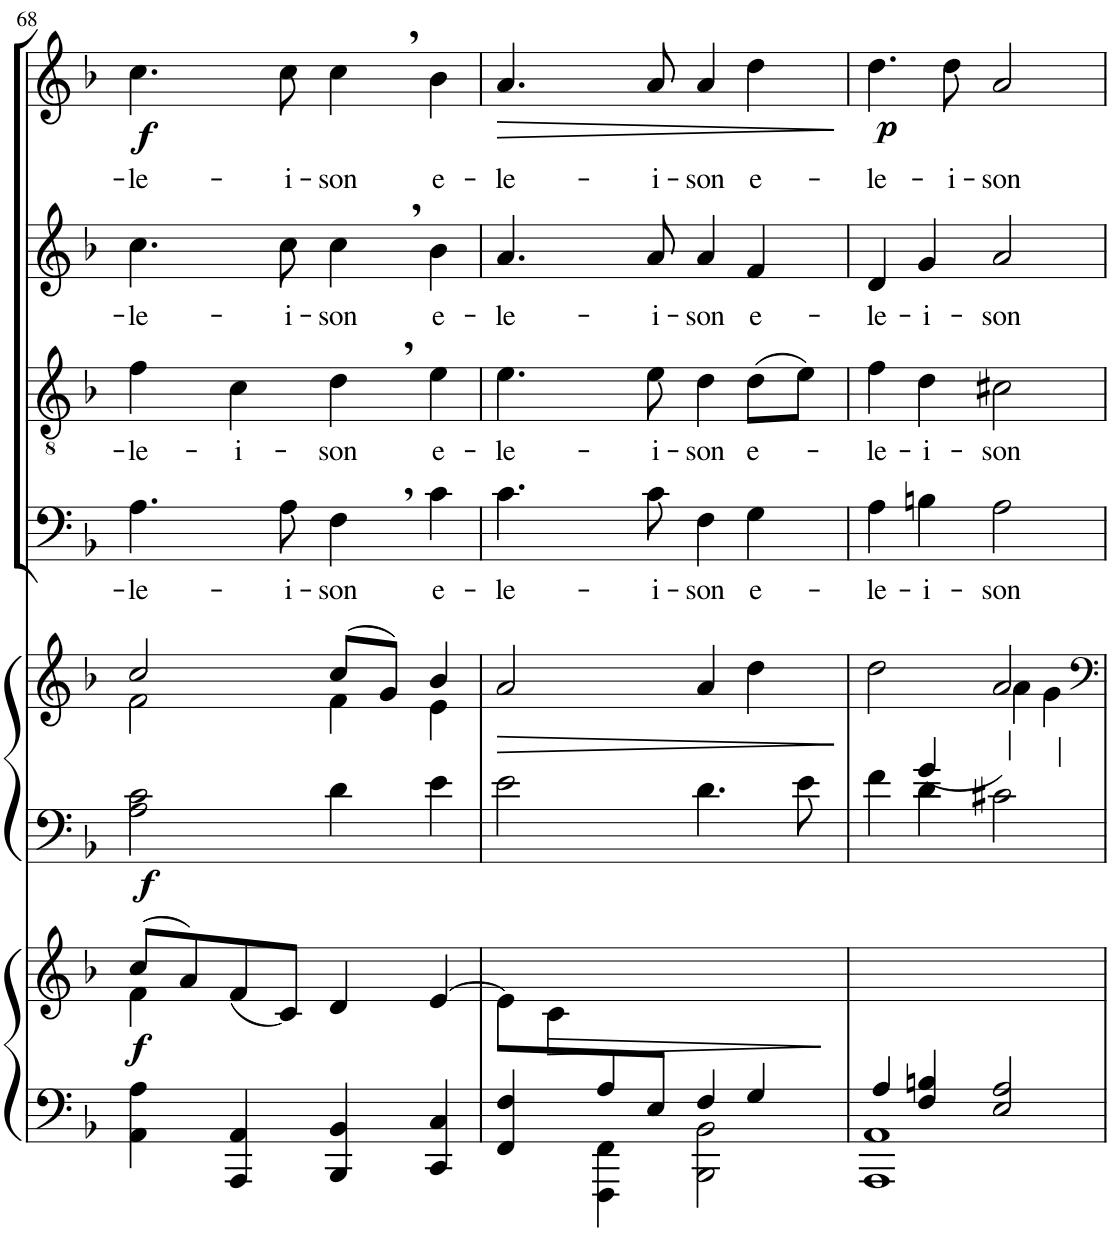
**kern	**kern	**dynam	**kern	**kern	**dynam	**kern	**text	**kern	**text	**kern	**text	**kern	**text	**dynam
*part6	*part6	*part6	*part5	*part5	*part5	*part4	*part4	*part3	*part3	*part2	*part2	*part1	*part1	*part1
*staff8	*staff7	*staff7/8	*staff6	*staff5	*staff5/6	*staff4	*staff4	*staff3	*staff3	*staff2	*staff2	*staff1	*staff1	*staff1
*I"Piano 2	*	*	*I"Piano 1	*	*	*I"Basses	*	*I"Ténors	*	*I"Altos	*	*I"Sopranos	*	*
*I'Pno	*	*	*I'Pno	*	*	*	*	*	*	*	*	*	*	*
!!LO:PB:g=z
*clefF4	*clefG2	*	*clefF4	*clefG2	*	*clefF4	*	*clefGv2	*	*clefG2	*	*clefG2	*	*
*k[b-]	*k[b-]	*	*k[b-]	*k[b-]	*	*k[b-]	*	*k[b-]	*	*k[b-]	*	*k[b-]	*	*
*M4/4	*M4/4	*	*M4/4	*M4/4	*	*M4/4	*	*M4/4	*	*M4/4	*	*M4/4	*	*
*met(c)	*met(c)	*	*met(c)	*met(c)	*	*met(c)	*	*met(c)	*	*met(c)	*	*met(c)	*	*
=68	=68	=68	=68	=68	=68	=68	=68	=68	=68	=68	=68	=68	=68	=68
*	*^	*	*	*^	*	*	*	*	*	*	*	*	*	*
!	!	!	!LO:DY:b	!	!	!	!LO:DY:b=2	!	!LO:LY:b	!	!LO:LY:b	!	!LO:LY:b	!	!LO:LY:b	!LO:DY:b
4AA\ 4A\	(8cc/L	4f\	f	2A\ 2c\	2cc/	2f\	f	4.A\	-le-	4f\	-le-	4.cc\	-le-	4.cc\	-le-	f
.	8a/)	.	.	.	.	.	.	.	.	.	.	.	.	.	.	.
!	!	!	!	!	!	!	!	!	!	!	!LO:LY:b	!	!	!	!	!
4AAA/ 4AA/	(8f/	4ryy	.	.	.	.	.	.	.	4c\	-i-	.	.	.	.	.
!	!	!	!	!	!	!	!	!	!LO:LY:b	!	!	!	!LO:LY:b	!	!LO:LY:b	!
.	8c/J)	.	.	.	.	.	.	8A\	-i-	.	.	8cc\	-i-	8cc\	-i-	.
!	!	!	!	!	!	!	!	!	!LO:LY:b	!	!LO:LY:b	!	!LO:LY:b	!	!LO:LY:b	!
4BBB-/ 4BB-/	4d/	2ryy	.	4d\	(8cc/L	4f\	.	4F\	-son	4d\	-son	4cc\	-son	4cc\	-son	.
.	.	.	.	.	8g/J)	.	.	.	.	.	.	.	.	.	.	.
!	!	!	!	!	!	!	!	!	!LO:LY:b	!	!LO:LY:b	!	!LO:LY:b	!	!LO:LY:b	!
4CC/ 4C/	[4e/	.	.	4e\	4b-/	4e\	.	4c\	e-	4e\	e-	4b-\	e-	4b-\	e-	.
*	*v	*v	*	*	*	*	*	*	*	*	*	*	*	*	*	*
=69	=69	=69	=69	=69	=69	=69	=69	=69	=69	=69	=69	=69	=69	=69	=69
*^	*	*	*	*	*	*	*	*	*	*	*	*	*	*	*
!	!	!	!	!	!	!	!LO:HP:b	!	!LO:LY:b	!	!LO:LY:b	!	!LO:LY:b	!	!LO:LY:b	!LO:HP:b
*	*	*	*	*	*v	*v	*	*	*	*	*	*	*	*	*	*
4ryy	4FF/ 4F/	8e\L]	.	2e\	2a/	>	4.c\	-le-	4.e\	-le-	4.a/	-le-	4.a/	-le-	>
!	!	!	!LO:HP:b	!	!	!	!	!	!	!	!	!	!	!	!
.	.	8c\	>	.	.	.	.	.	.	.	.	.	.	.	.
8A/	4FFF\ 4FF\	2.ryy	.	.	.	.	.	.	.	.	.	.	.	.	.
!	!	!	!	!	!	!	!	!LO:LY:b	!	!LO:LY:b	!	!LO:LY:b	!	!LO:LY:b	!
8E/J	.	.	.	.	.	.	8c\	-i-	8e\	-i-	8a/	-i-	8a/	-i-	.
!	!	!	!	!	!	!	!	!LO:LY:b	!	!LO:LY:b	!	!LO:LY:b	!	!LO:LY:b	!
4F/	2BBB-\ 2BB-\	.	.	4.d\	4a/	.	4F\	-son	4d\	-son	4a/	-son	4a/	-son	.
!	!	!	!	!	!	!	!	!LO:LY:b	!	!LO:LY:b	!	!LO:LY:b	!	!LO:LY:b	!
4G/	.	.	.	.	4dd\	.	4G\	e-	(8d\L	e-	4f/	e-	4dd\	e-	.
.	.	.	.	8e\	.	.	.	.	8e\J)	.	.	.	.	.	.
*v	*v	*	*	*	*	*	*	*	*	*	*	*	*	*	*
.	.	]	.	.	]	.	.	.	.	.	.	.	.	]
=70	=70	=70	=70	=70	=70	=70	=70	=70	=70	=70	=70	=70	=70	=70
*^	*	*	*^	*^	*	*	*	*	*	*	*	*	*	*
!	!	!	!	!	!	!	!	!	!	!LO:LY:b	!	!LO:LY:b	!	!LO:LY:b	!	!LO:LY:b	!LO:DY:b
4A/	1AAA 1AA	1ryy	.	4f\	4ryy	2dd\	2ryy	.	4A\	-le-	4f\	-le-	4d/	-le-	4.dd\	-le-	p
!	!	!	!	!	!	!	!	!	!	!LO:LY:b	!	!LO:LY:b	!	!LO:LY:b	!	!	!
4F/ 4Bn/	.	.	.	4g/	4d\	.	.	.	4Bn\	-i-	4d\	-i-	4g/	-i-	.	.	.
!	!	!	!	!	!	!	!	!	!	!	!	!	!	!	!	!LO:LY:b	!
.	.	.	.	.	.	.	.	.	.	.	.	.	.	.	8dd\	-i-	.
!	!	!	!	!	!	!	!	!	!	!LO:LY:b	!	!LO:LY:b	!	!LO:LY:b	!	!LO:LY:b	!
2E/ 2A/	.	.	.	2c#X\	4a/	2a/	4a\	.	2A\	-son	2c#X\	-son	2a/	-son	2a/	-son	.
.	.	.	.	.	4g/	.	4g\	.	.	.	.	.	.	.	.	.	.
*	*	*	*	*v	*v	*	*	*	*	*	*	*	*	*	*	*	*
*v	*v	*	*	*	*v	*v	*	*	*	*	*	*	*	*	*	*
=	=	=	=	=	=	=	=	=	=	=	=	=	=	=
*-	*-	*-	*-	*-	*-	*-	*-	*-	*-	*-	*-	*-	*-	*-
